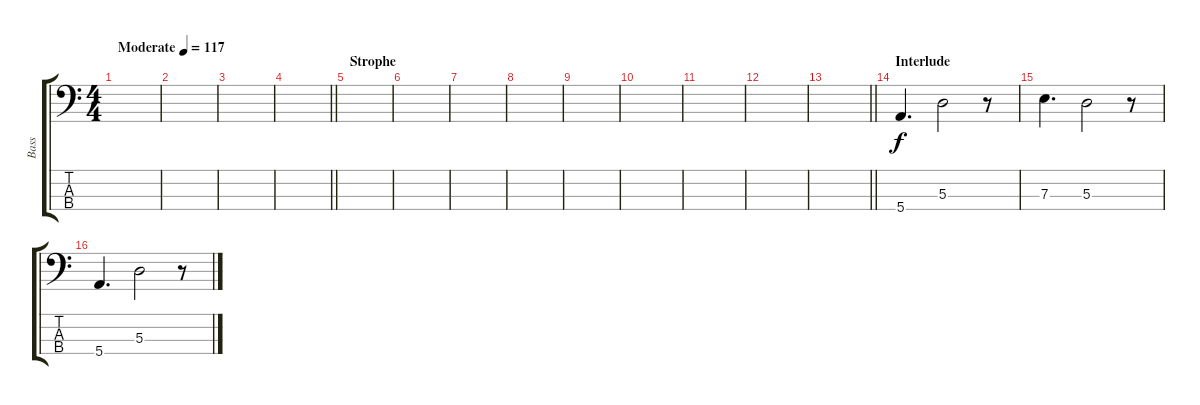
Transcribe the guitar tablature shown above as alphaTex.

\track ("Bass" "Bass") {instrument acousticbass}
\staff {score tabs}
\tuning (G2 D2 A1 E1) {hide}
\ts (4 4)
\tempo (117 "Moderate")
\clef f4
\ks c
|
|
|
\barLineRight lightlight
|
\section ("" "Strophe")
|
|
|
|
|
|
|
|
\barLineRight lightlight
|
\section ("" "Interlude")
5.4.4{d} 5.3.2 r.8 |
7.3.4{d} 5.3.2 r.8 |
5.4.4{d} 5.3.2 r.8
